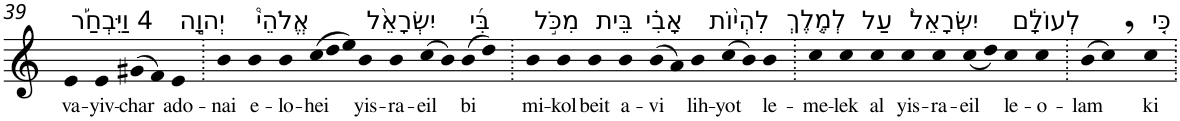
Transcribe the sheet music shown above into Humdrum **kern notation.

**kern	**text
*part1	*part1
*staff1	*staff1
*I"Piano	*
*I'Pno	*
!!LO:PB:g=z
*clefG2	*
*k[]	*
=39	=39
!LO:TX:a:t=4 וַיִּבְחַ֡ר	!
!	!LO:LY:b
4e	va-
!	!LO:LY:b
4e	-yiv-
!	!LO:LY:b
(>8g#X	-char
8f)	.
!LO:TX:a:t=יְהוָ֣ה	!
!	!LO:LY:b
4e	ado-
=40.	=40.
!	!LO:LY:b
4b	-nai
!LO:TX:a:t=אֱלֹהֵי֩	!
!	!LO:LY:b
4b	e-
!	!LO:LY:b
4b	-lo-
*Xtuplet	*
!	!LO:LY:b
(>12cc	-hei
12dd	.
12ee)	.
!LO:TX:a:t=יִשְׂרָאֵ֨ל	!
!	!LO:LY:b
4b	yis-
!	!LO:LY:b
4b	-ra-
!	!LO:LY:b
(>8cc	-eil
8b)	.
!LO:TX:a:t=בִּ֜י	!
!	!LO:LY:b
(>8b	bi
8dd)	.
=41.	=41.
!LO:TX:a:t=מִכֹּ֣ל	!
!	!LO:LY:b
4b	mi-
!	!LO:LY:b
4b	-kol
!LO:TX:a:t=בֵּית	!
!	!LO:LY:b
4b	beit
!LO:TX:a:t=אָבִ֗י	!
!	!LO:LY:b
4b	a-
!	!LO:LY:b
(>8b	-vi
8a)	.
!LO:TX:a:t=לִהְי֨וֹת	!
!	!LO:LY:b
4b	lih-
!	!LO:LY:b
(>8cc	-yot
8b)	.
!LO:TX:a:t=לְמֶ֤לֶךְ	!
!	!LO:LY:b
4b	le-
=42.	=42.
!	!LO:LY:b
4cc	-me-
!	!LO:LY:b
4cc	-lek
!LO:TX:a:t=עַל	!
!	!LO:LY:b
4cc	al
!LO:TX:a:t=יִשְׂרָאֵל֙	!
!	!LO:LY:b
4cc	yis-
!	!LO:LY:b
4cc	-ra-
!	!LO:LY:b
(<8cc	-eil
8dd)	.
!LO:TX:a:t=לְעוֹלָ֔ם	!
!	!LO:LY:b
4cc	le-
!	!LO:LY:b
4cc	-o-
=43.	=43.
!	!LO:LY:b
(>8b	-lam
8cc,)	.
!LO:TX:a:t=כִּ֤י	!
!	!LO:LY:b
4cc	ki
=.	=.
*-	*-
